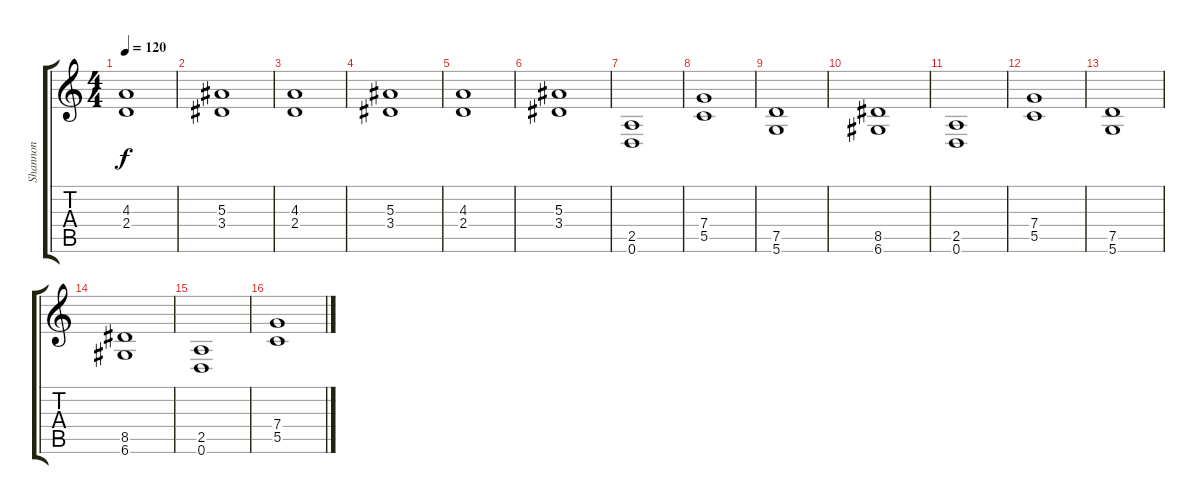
\track ("Shannon" "Shannon") {instrument distortionguitar}
\staff {score tabs}
\tuning (D4 A3 F3 C3 G2 D2) {hide}
\ts (4 4)
\tempo 120
\clef g2
\ks c
(4.3 2.4).1{dy f} |
(5.3 3.4).1 |
(4.3 2.4).1 |
(5.3 3.4).1 |
(4.3 2.4).1 |
(5.3 3.4).1 |
(2.5 0.6).1 |
(7.4 5.5).1 |
(7.5 5.6).1 |
(8.5 6.6).1 |
(2.5 0.6).1 |
(7.4 5.5).1 |
(7.5 5.6).1 |
(8.5 6.6).1 |
(2.5 0.6).1 |
(7.4 5.5).1
